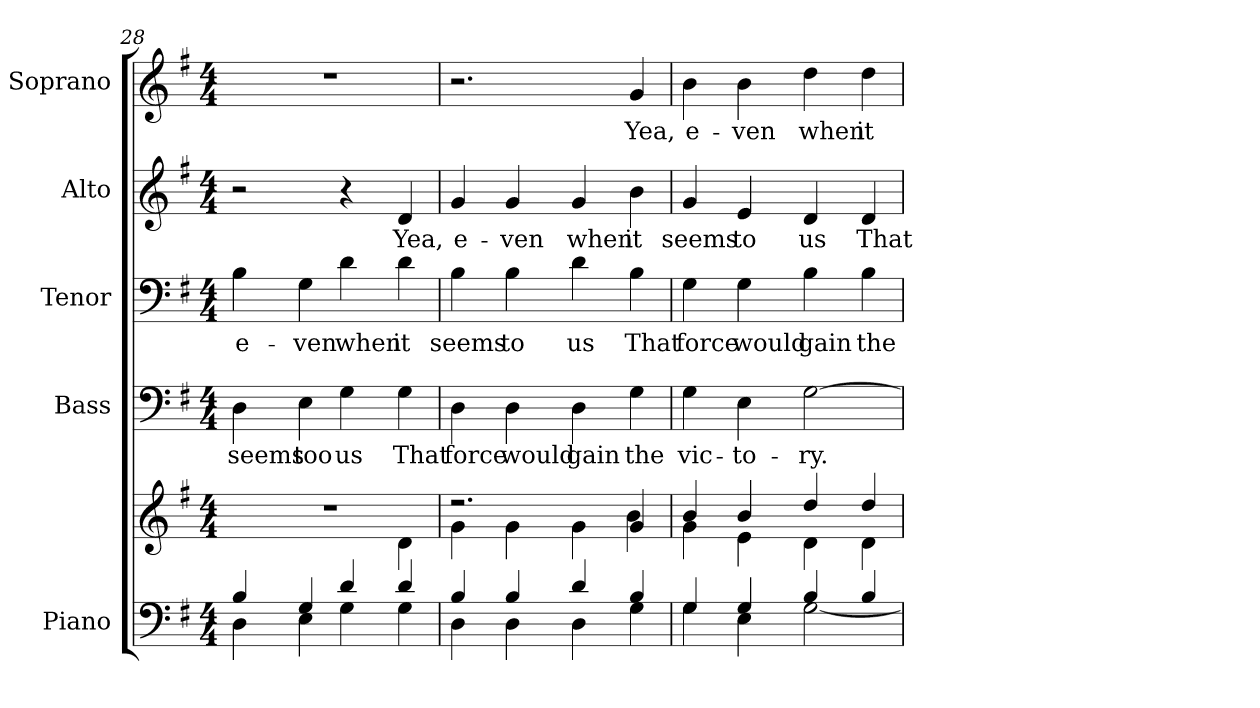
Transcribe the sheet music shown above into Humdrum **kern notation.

**kern	**kern	**kern	**text	**kern	**text	**kern	**text	**kern	**text
*part5	*part5	*part4	*part4	*part3	*part3	*part2	*part2	*part1	*part1
*staff6	*staff5	*staff4	*staff4	*staff3	*staff3	*staff2	*staff2	*staff1	*staff1
*I"Piano	*	*I"Bass	*	*I"Tenor	*	*I"Alto	*	*I"Soprano	*
*I'Pno.	*	*I'B.	*	*I'T.	*	*I'A.	*	*I'S.	*
*clefF4	*clefG2	*clefF4	*	*clefF4	*	*clefG2	*	*clefG2	*
*k[f#]	*k[f#]	*k[f#]	*	*k[f#]	*	*k[f#]	*	*k[f#]	*
*G:	*G:	*G:	*	*G:	*	*G:	*	*G:	*
*M4/4	*M4/4	*M4/4	*	*M4/4	*	*M4/4	*	*M4/4	*
=28	=28	=28	=28	=28	=28	=28	=28	=28	=28
*^	*^	*	*	*	*	*	*	*	*
!	!	!	!	!	!LO:LY:b:color=#000000	!	!	!	!	!	!
!	!	!	!	!	!	!	!LO:LY:b:color=#000000	!	!	!	!
4Bi/	4Di\	1r	2.ryy	4Di\	seems	4Bi\	e-	2r	.	1r	.
!	!	!	!	!	!LO:LY:b:color=#000000	!	!	!	!	!	!
!	!	!	!	!	!	!	!LO:LY:b:color=#000000	!	!	!	!
4Gi/	4Ei\	.	.	4Ei\	too	4Gi\	-ven	.	.	.	.
!	!	!	!	!	!LO:LY:b:color=#000000	!	!	!	!	!	!
!	!	!	!	!	!	!	!LO:LY:b:color=#000000	!	!	!	!
4di/	4Gi\	.	.	4Gi\	us	4di\	when	4r	.	.	.
!	!	!	!	!	!LO:LY:b:color=#000000	!	!	!	!	!	!
!	!	!	!	!	!	!	!LO:LY:b:color=#000000	!	!	!	!
!	!	!	!	!	!	!	!	!	!LO:LY:b:color=#000000	!	!
4di/	4Gi\	.	4di\	4Gi\	That	4di\	it	4di/	Yea,	.	.
!!LO:PB:g=z
=29	=29	=29	=29	=29	=29	=29	=29	=29	=29	=29	=29
!	!	!	!	!	!LO:LY:b:color=#000000	!	!	!	!	!	!
!	!	!	!	!	!	!	!LO:LY:b:color=#000000	!	!	!	!
!	!	!	!	!	!	!	!	!	!LO:LY:b:color=#000000	!	!
4Bi/	4Di\	2.r	4gi\	4Di\	force	4Bi\	seems	4gi/	e-	2.r	.
!	!	!	!	!	!LO:LY:b:color=#000000	!	!	!	!	!	!
!	!	!	!	!	!	!	!LO:LY:b:color=#000000	!	!	!	!
!	!	!	!	!	!	!	!	!	!LO:LY:b:color=#000000	!	!
4Bi/	4Di\	.	4gi\	4Di\	would	4Bi\	to	4gi/	-ven	.	.
!	!	!	!	!	!LO:LY:b:color=#000000	!	!	!	!	!	!
!	!	!	!	!	!	!	!LO:LY:b:color=#000000	!	!	!	!
!	!	!	!	!	!	!	!	!	!LO:LY:b:color=#000000	!	!
4di/	4Di\	.	4gi\	4Di\	gain	4di\	us	4gi/	when	.	.
!	!	!	!	!	!LO:LY:b:color=#000000	!	!	!	!	!	!
!	!	!	!	!	!	!	!LO:LY:b:color=#000000	!	!	!	!
!	!	!	!	!	!	!	!	!	!LO:LY:b:color=#000000	!	!
!	!	!	!	!	!	!	!	!	!	!	!LO:LY:b:color=#000000
4Bi/	4Gi\	4gi/	4bi\	4Gi\	the	4Bi\	That	4bi\	it	4gi/	Yea,
=30	=30	=30	=30	=30	=30	=30	=30	=30	=30	=30	=30
!	!	!	!	!	!LO:LY:b:color=#000000	!	!	!	!	!	!
!	!	!	!	!	!	!	!LO:LY:b:color=#000000	!	!	!	!
!	!	!	!	!	!	!	!	!	!LO:LY:b:color=#000000	!	!
!	!	!	!	!	!	!	!	!	!	!	!LO:LY:b:color=#000000
4Gi/	4Gi\	4bi/	4gi\	4Gi\	vic-	4Gi\	force	4gi/	seems	4bi\	e-
!	!	!	!	!	!LO:LY:b:color=#000000	!	!	!	!	!	!
!	!	!	!	!	!	!	!LO:LY:b:color=#000000	!	!	!	!
!	!	!	!	!	!	!	!	!	!LO:LY:b:color=#000000	!	!
!	!	!	!	!	!	!	!	!	!	!	!LO:LY:b:color=#000000
4Gi/	4Ei\	4bi/	4ei\	4Ei\	-to-	4Gi\	would	4ei/	to	4bi\	-ven
!	!	!	!	!	!LO:LY:b:color=#000000	!	!	!	!	!	!
!	!	!	!	!	!	!	!LO:LY:b:color=#000000	!	!	!	!
!	!	!	!	!	!	!	!	!	!LO:LY:b:color=#000000	!	!
!	!	!	!	!	!	!	!	!	!	!	!LO:LY:b:color=#000000
4Bi/	[<2Gi\	4ddi/	4di\	[>2Gi\	-ry.	4Bi\	gain	4di/	us	4ddi\	when
!	!	!	!	!	!	!	!LO:LY:b:color=#000000	!	!	!	!
!	!	!	!	!	!	!	!	!	!LO:LY:b:color=#000000	!	!
!	!	!	!	!	!	!	!	!	!	!	!LO:LY:b:color=#000000
4Bi/	.	4ddi/	4di\	.	.	4Bi\	the	4di/	That	4ddi\	it
*v	*v	*	*	*	*	*	*	*	*	*	*
*	*v	*v	*	*	*	*	*	*	*	*
=	=	=	=	=	=	=	=	=	=
*-	*-	*-	*-	*-	*-	*-	*-	*-	*-
